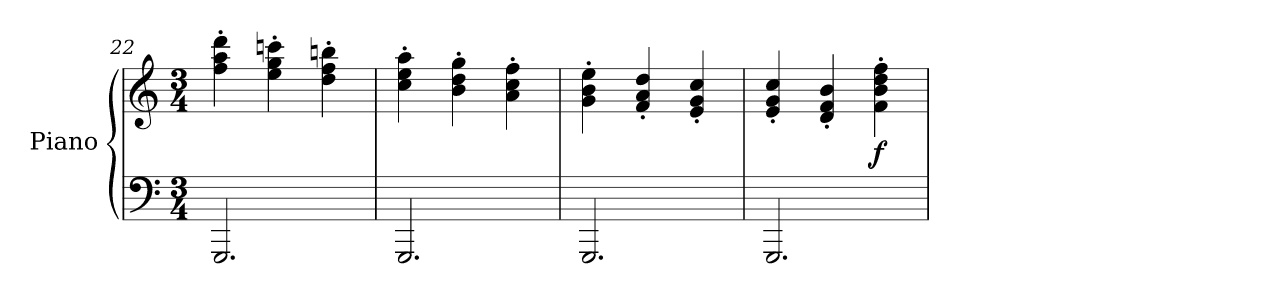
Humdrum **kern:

**kern	**kern	**dynam
*part1	*part1	*part1
*staff2	*staff1	*staff1/2
*I"Piano	*	*
*I'Pno.	*	*
*clefF4	*clefG2	*
*k[]	*k[]	*
*M3/4	*M3/4	*
=22	=22	=22
*^	*	*
2.GGG/	8AAA!yy	4ff\' 4aa\' 4ddd\'	.
.	8GGG!yy	.	.
.	8AAA!yy	4ee\' 4gg\' 4cccn\'	.
.	8GGG!yy	.	.
.	8AAA!yy	4dd\' 4ff\' 4bbn\'	.
.	8GGG!yy	.	.
=23	=23	=23	=23
2.GGG/	8AAA!yy	4cc\' 4ee\' 4aa\'	.
.	8GGG!yy	.	.
.	8AAA!yy	4b\' 4dd\' 4gg\'	.
.	8GGG!yy	.	.
.	8AAA!yy	4a\' 4cc\' 4ff\'	.
.	8GGG!yy	.	.
=24	=24	=24	=24
2.GGG/	8AAA!yy	4g\' 4b\' 4ee\'	.
.	8GGG!yy	.	.
.	8AAA!yy	4f/' 4a/' 4dd/'	.
.	8GGG!yy	.	.
.	8AAA!yy	4e/' 4g/' 4cc/'	.
.	8GGG!yy	.	.
!!LO:LB:g=z
=25	=25	=25	=25
2.GGG/	8AAA!yy	4e/' 4g/' 4cc/'	.
.	8GGG!yy	.	.
.	8AAA!yy	4d/' 4f/' 4b/'	.
.	8GGG!yy	.	.
!	!	!	!LO:DY:b
.	8AAA!yy	4f\' 4b\' 4dd\' 4ff\'	f
.	8GGG!yy	.	.
*v	*v	*	*
=	=	=
*-	*-	*-
